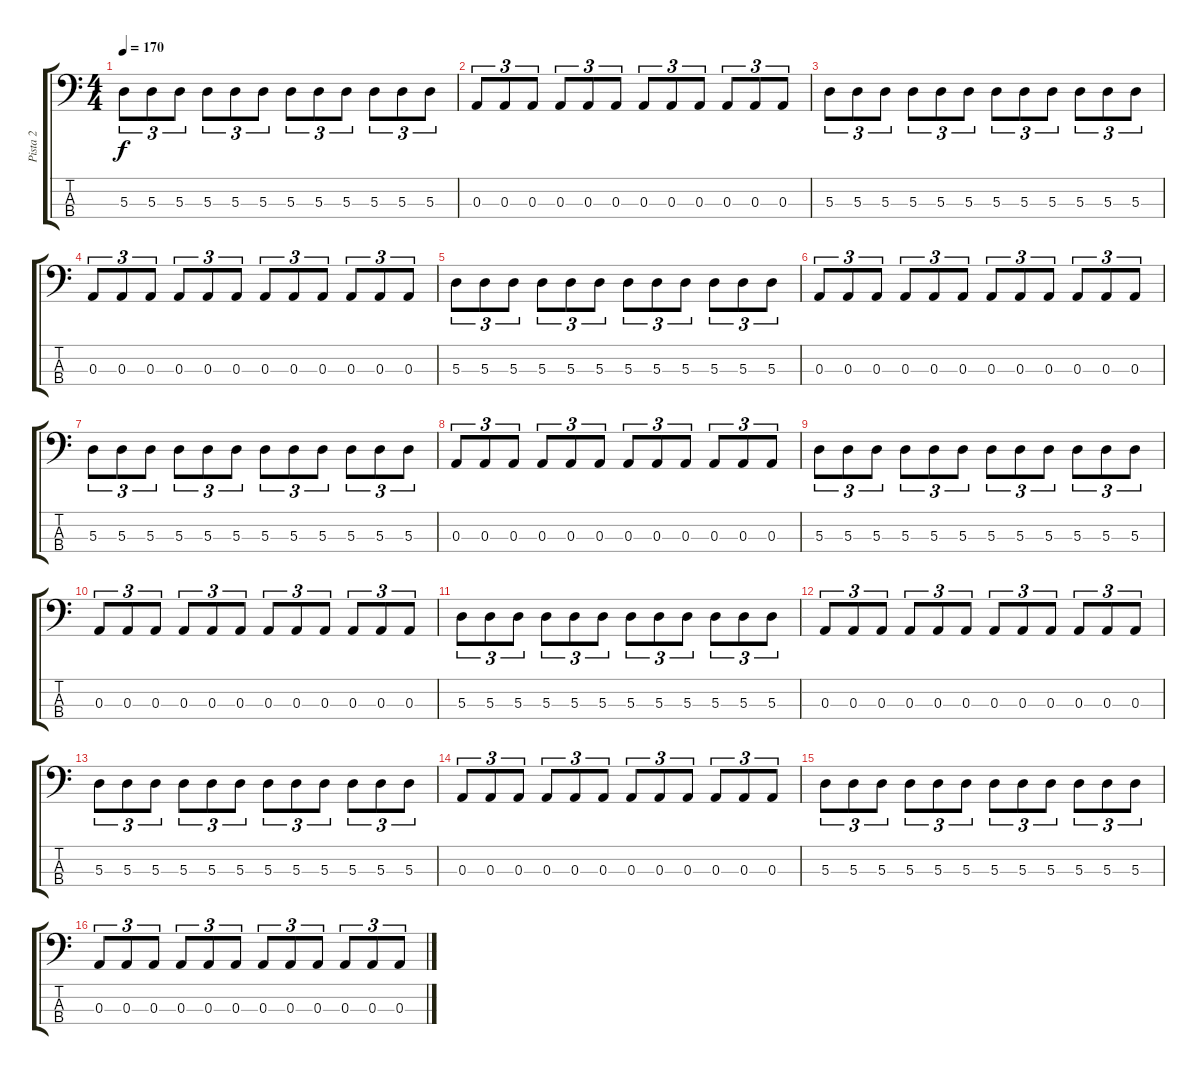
\track ("Pista 2" "Pista 2") {instrument electricbassfinger}
\staff {score tabs}
\tuning (G2 D2 A1 E1) {hide}
\ts (4 4)
\tempo 170
\clef f4
\ks c
5.3.8{tu (3 2) dy f instrument electricbassfinger} 5.3.8{tu (3 2)} 5.3.8{tu (3 2)} 5.3.8{tu (3 2)} 5.3.8{tu (3 2)} 5.3.8{tu (3 2)} 5.3.8{tu (3 2)} 5.3.8{tu (3 2)} 5.3.8{tu (3 2)} 5.3.8{tu (3 2)} 5.3.8{tu (3 2)} 5.3.8{tu (3 2)} |
0.3.8{tu (3 2)} 0.3.8{tu (3 2)} 0.3.8{tu (3 2)} 0.3.8{tu (3 2)} 0.3.8{tu (3 2)} 0.3.8{tu (3 2)} 0.3.8{tu (3 2)} 0.3.8{tu (3 2)} 0.3.8{tu (3 2)} 0.3.8{tu (3 2)} 0.3.8{tu (3 2)} 0.3.8{tu (3 2)} |
5.3.8{tu (3 2)} 5.3.8{tu (3 2)} 5.3.8{tu (3 2)} 5.3.8{tu (3 2)} 5.3.8{tu (3 2)} 5.3.8{tu (3 2)} 5.3.8{tu (3 2)} 5.3.8{tu (3 2)} 5.3.8{tu (3 2)} 5.3.8{tu (3 2)} 5.3.8{tu (3 2)} 5.3.8{tu (3 2)} |
0.3.8{tu (3 2)} 0.3.8{tu (3 2)} 0.3.8{tu (3 2)} 0.3.8{tu (3 2)} 0.3.8{tu (3 2)} 0.3.8{tu (3 2)} 0.3.8{tu (3 2)} 0.3.8{tu (3 2)} 0.3.8{tu (3 2)} 0.3.8{tu (3 2)} 0.3.8{tu (3 2)} 0.3.8{tu (3 2)} |
5.3.8{tu (3 2)} 5.3.8{tu (3 2)} 5.3.8{tu (3 2)} 5.3.8{tu (3 2)} 5.3.8{tu (3 2)} 5.3.8{tu (3 2)} 5.3.8{tu (3 2)} 5.3.8{tu (3 2)} 5.3.8{tu (3 2)} 5.3.8{tu (3 2)} 5.3.8{tu (3 2)} 5.3.8{tu (3 2)} |
0.3.8{tu (3 2)} 0.3.8{tu (3 2)} 0.3.8{tu (3 2)} 0.3.8{tu (3 2)} 0.3.8{tu (3 2)} 0.3.8{tu (3 2)} 0.3.8{tu (3 2)} 0.3.8{tu (3 2)} 0.3.8{tu (3 2)} 0.3.8{tu (3 2)} 0.3.8{tu (3 2)} 0.3.8{tu (3 2)} |
5.3.8{tu (3 2)} 5.3.8{tu (3 2)} 5.3.8{tu (3 2)} 5.3.8{tu (3 2)} 5.3.8{tu (3 2)} 5.3.8{tu (3 2)} 5.3.8{tu (3 2)} 5.3.8{tu (3 2)} 5.3.8{tu (3 2)} 5.3.8{tu (3 2)} 5.3.8{tu (3 2)} 5.3.8{tu (3 2)} |
0.3.8{tu (3 2)} 0.3.8{tu (3 2)} 0.3.8{tu (3 2)} 0.3.8{tu (3 2)} 0.3.8{tu (3 2)} 0.3.8{tu (3 2)} 0.3.8{tu (3 2)} 0.3.8{tu (3 2)} 0.3.8{tu (3 2)} 0.3.8{tu (3 2)} 0.3.8{tu (3 2)} 0.3.8{tu (3 2)} |
5.3.8{tu (3 2)} 5.3.8{tu (3 2)} 5.3.8{tu (3 2)} 5.3.8{tu (3 2)} 5.3.8{tu (3 2)} 5.3.8{tu (3 2)} 5.3.8{tu (3 2)} 5.3.8{tu (3 2)} 5.3.8{tu (3 2)} 5.3.8{tu (3 2)} 5.3.8{tu (3 2)} 5.3.8{tu (3 2)} |
0.3.8{tu (3 2)} 0.3.8{tu (3 2)} 0.3.8{tu (3 2)} 0.3.8{tu (3 2)} 0.3.8{tu (3 2)} 0.3.8{tu (3 2)} 0.3.8{tu (3 2)} 0.3.8{tu (3 2)} 0.3.8{tu (3 2)} 0.3.8{tu (3 2)} 0.3.8{tu (3 2)} 0.3.8{tu (3 2)} |
5.3.8{tu (3 2)} 5.3.8{tu (3 2)} 5.3.8{tu (3 2)} 5.3.8{tu (3 2)} 5.3.8{tu (3 2)} 5.3.8{tu (3 2)} 5.3.8{tu (3 2)} 5.3.8{tu (3 2)} 5.3.8{tu (3 2)} 5.3.8{tu (3 2)} 5.3.8{tu (3 2)} 5.3.8{tu (3 2)} |
0.3.8{tu (3 2)} 0.3.8{tu (3 2)} 0.3.8{tu (3 2)} 0.3.8{tu (3 2)} 0.3.8{tu (3 2)} 0.3.8{tu (3 2)} 0.3.8{tu (3 2)} 0.3.8{tu (3 2)} 0.3.8{tu (3 2)} 0.3.8{tu (3 2)} 0.3.8{tu (3 2)} 0.3.8{tu (3 2)} |
5.3.8{tu (3 2)} 5.3.8{tu (3 2)} 5.3.8{tu (3 2)} 5.3.8{tu (3 2)} 5.3.8{tu (3 2)} 5.3.8{tu (3 2)} 5.3.8{tu (3 2)} 5.3.8{tu (3 2)} 5.3.8{tu (3 2)} 5.3.8{tu (3 2)} 5.3.8{tu (3 2)} 5.3.8{tu (3 2)} |
0.3.8{tu (3 2)} 0.3.8{tu (3 2)} 0.3.8{tu (3 2)} 0.3.8{tu (3 2)} 0.3.8{tu (3 2)} 0.3.8{tu (3 2)} 0.3.8{tu (3 2)} 0.3.8{tu (3 2)} 0.3.8{tu (3 2)} 0.3.8{tu (3 2)} 0.3.8{tu (3 2)} 0.3.8{tu (3 2)} |
5.3.8{tu (3 2)} 5.3.8{tu (3 2)} 5.3.8{tu (3 2)} 5.3.8{tu (3 2)} 5.3.8{tu (3 2)} 5.3.8{tu (3 2)} 5.3.8{tu (3 2)} 5.3.8{tu (3 2)} 5.3.8{tu (3 2)} 5.3.8{tu (3 2)} 5.3.8{tu (3 2)} 5.3.8{tu (3 2)} |
0.3.8{tu (3 2)} 0.3.8{tu (3 2)} 0.3.8{tu (3 2)} 0.3.8{tu (3 2)} 0.3.8{tu (3 2)} 0.3.8{tu (3 2)} 0.3.8{tu (3 2)} 0.3.8{tu (3 2)} 0.3.8{tu (3 2)} 0.3.8{tu (3 2)} 0.3.8{tu (3 2)} 0.3.8{tu (3 2)}
